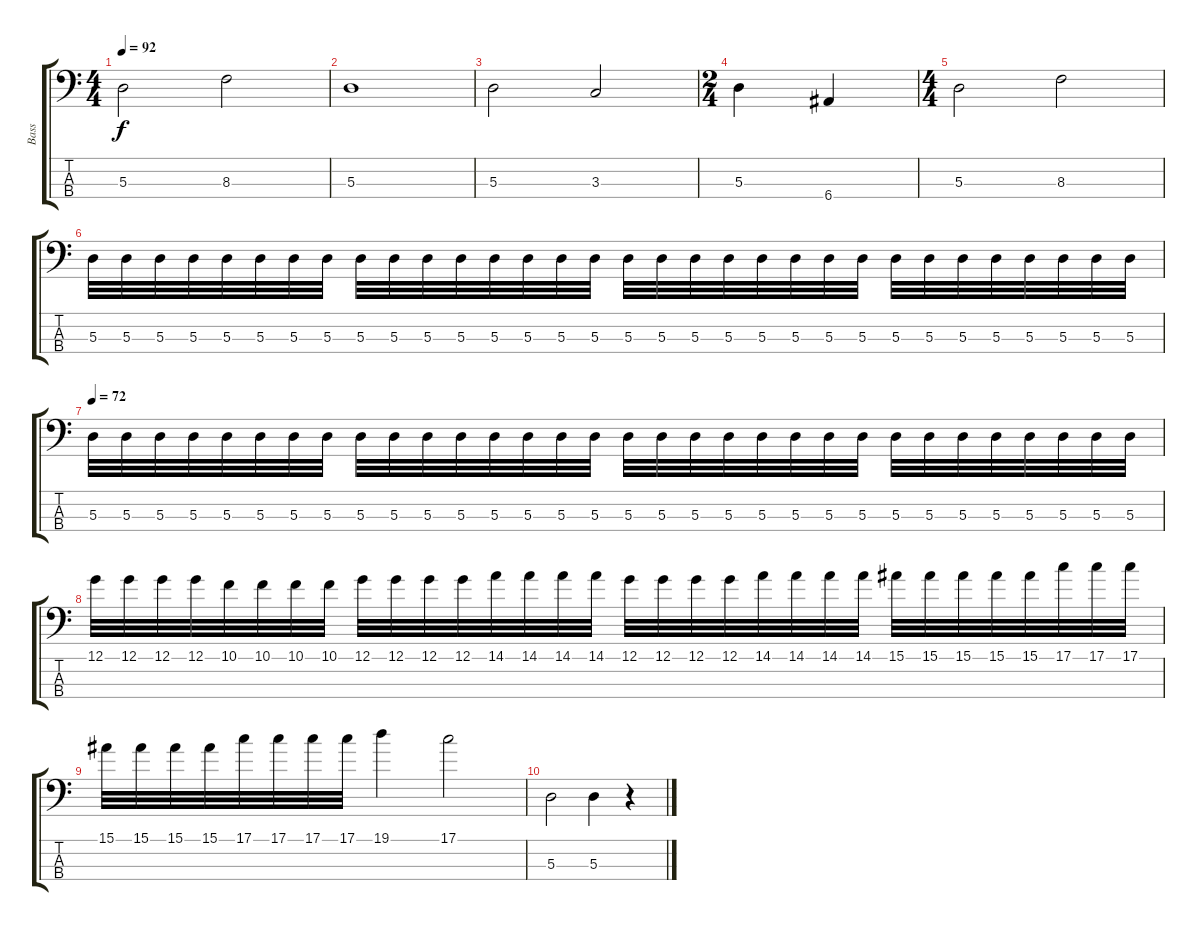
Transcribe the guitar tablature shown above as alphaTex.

\track ("Bass" "Bass") {instrument electricbasspick}
\staff {score tabs}
\tuning (G2 D2 A1 E1) {hide}
\ts (4 4)
\tempo 92
\clef f4
\ks c
5.3.2{dy f} 8.3.2 |
5.3.1 |
5.3.2 3.3.2 |
\ts (2 4)
5.3.4 6.4.4 |
\ts (4 4)
5.3.2 8.3.2 |
5.3.32 5.3.32 5.3.32 5.3.32 5.3.32 5.3.32 5.3.32 5.3.32 5.3.32 5.3.32 5.3.32 5.3.32 5.3.32 5.3.32 5.3.32 5.3.32 5.3.32 5.3.32 5.3.32 5.3.32 5.3.32 5.3.32 5.3.32 5.3.32 5.3.32 5.3.32 5.3.32 5.3.32 5.3.32 5.3.32 5.3.32 5.3.32 |
\tempo 72
5.3.32 5.3.32 5.3.32 5.3.32 5.3.32 5.3.32 5.3.32 5.3.32 5.3.32 5.3.32 5.3.32 5.3.32 5.3.32 5.3.32 5.3.32 5.3.32 5.3.32 5.3.32 5.3.32 5.3.32 5.3.32 5.3.32 5.3.32 5.3.32 5.3.32 5.3.32 5.3.32 5.3.32 5.3.32 5.3.32 5.3.32 5.3.32 |
12.1.32 12.1.32 12.1.32 12.1.32 10.1.32 10.1.32 10.1.32 10.1.32 12.1.32 12.1.32 12.1.32 12.1.32 14.1.32 14.1.32 14.1.32 14.1.32 12.1.32 12.1.32 12.1.32 12.1.32 14.1.32 14.1.32 14.1.32 14.1.32 15.1.32 15.1.32 15.1.32 15.1.32 15.1.32 17.1.32 17.1.32 17.1.32 |
15.1.32 15.1.32 15.1.32 15.1.32 17.1.32 17.1.32 17.1.32 17.1.32 19.1.4 17.1.2 |
5.3.2 5.3.4 r.4
